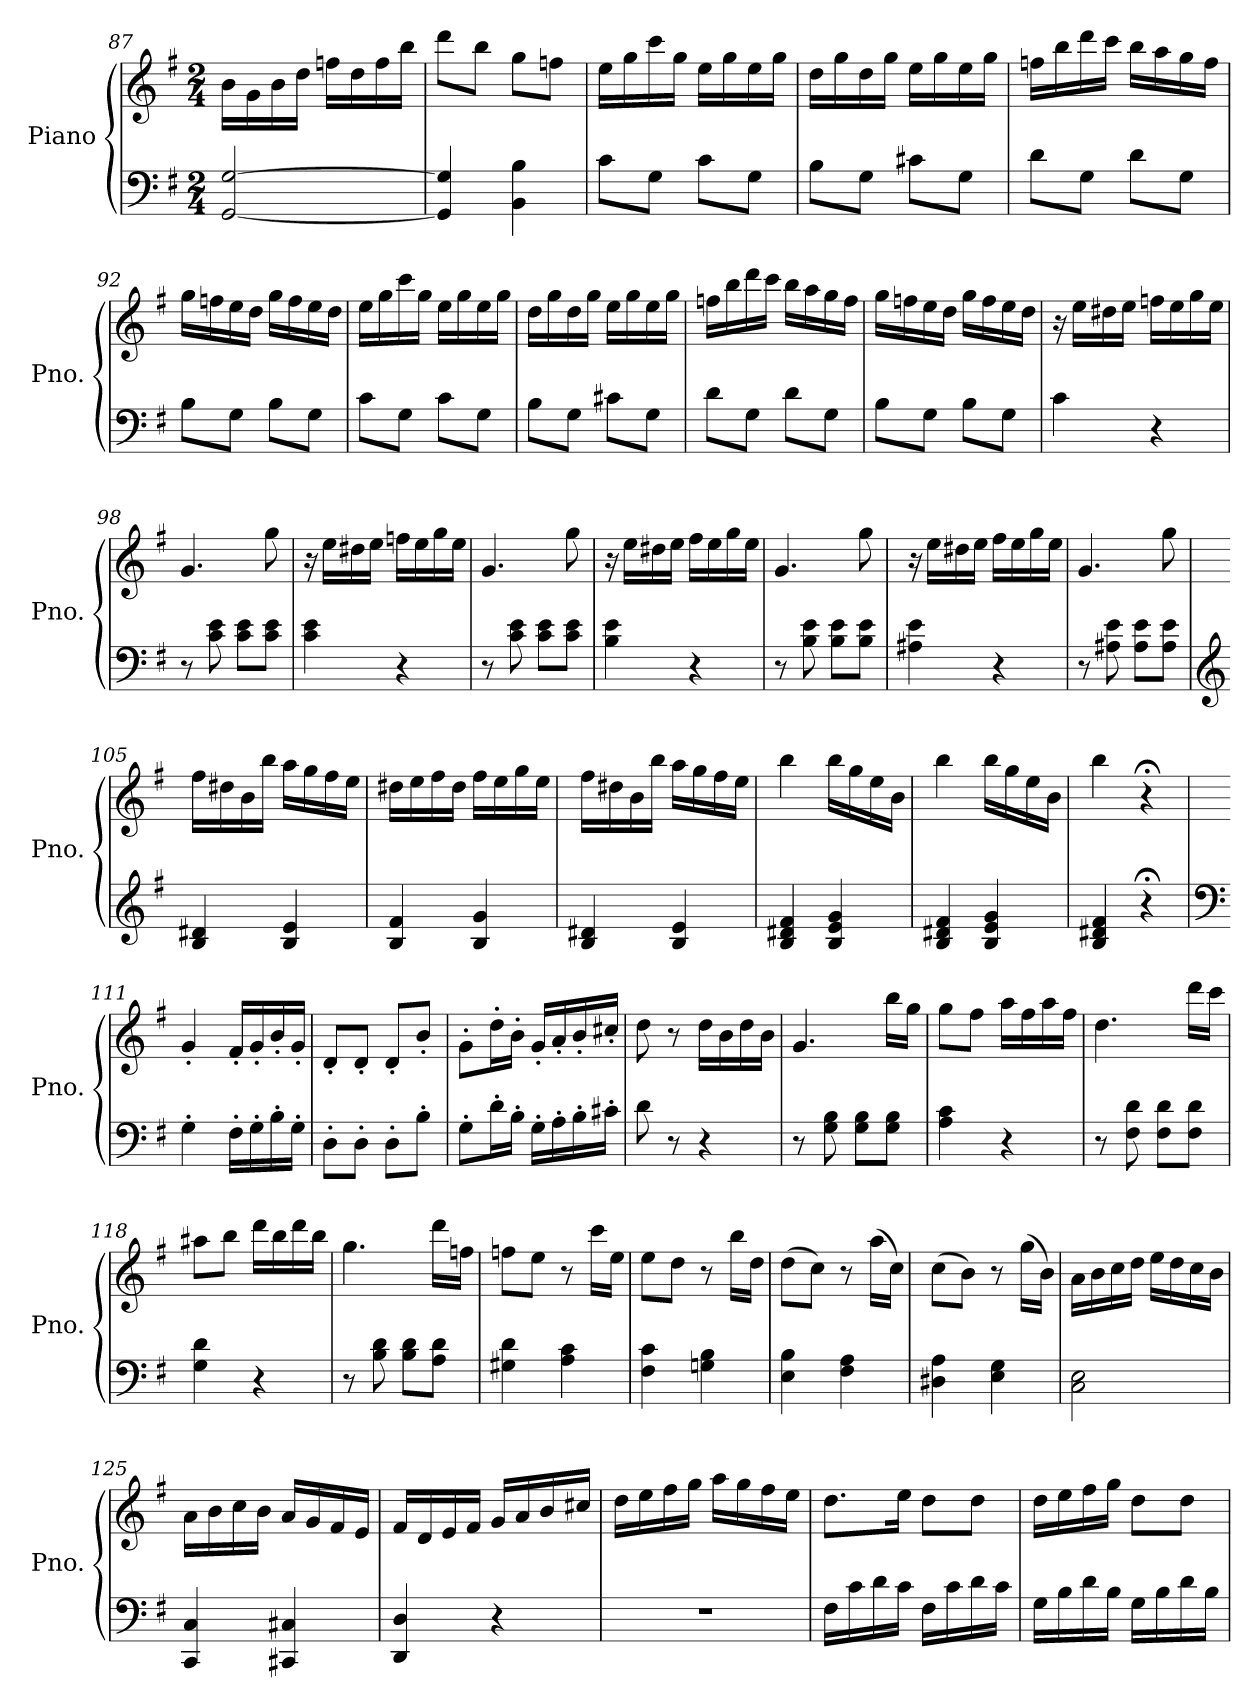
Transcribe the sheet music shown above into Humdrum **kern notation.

**kern	**kern
*part1	*part1
*staff2	*staff1
*I"Piano	*
*I'Pno.	*
*clefF4	*clefG2
*k[f#]	*k[f#]
*G:	*G:
*M2/4	*M2/4
=87	=87
[2GG/ [2G/	16b\LL
.	16g\
.	16b\
.	16dd\JJ
.	16ffn\LL
.	16dd\
.	16ff\
.	16bb\JJ
=88	=88
4GG/] 4G/]	8ddd\L
.	8bb\J
4BB\ 4B\	8gg\L
.	8ffn\J
=89	=89
8c\L	16ee\LL
.	16gg\
8G\J	16ccc\
.	16gg\JJ
8c\L	16ee\LL
.	16gg\
8G\J	16ee\
.	16gg\JJ
!!LO:LB:g=z
=90	=90
8B\L	16dd\LL
.	16gg\
8G\J	16dd\
.	16gg\JJ
8c#X\L	16ee\LL
.	16gg\
8G\J	16ee\
.	16gg\JJ
=91	=91
8d\L	16ffn\LL
.	16bb\
8G\J	16ddd\
.	16ccc\JJ
8d\L	16bb\LL
.	16aa\
8G\J	16gg\
.	16ff\JJ
!!LO:LB:g=z
=92	=92
8B\L	16gg\LL
.	16ffn\
8G\J	16ee\
.	16dd\JJ
8B\L	16gg\LL
.	16ff\
8G\J	16ee\
.	16dd\JJ
=93	=93
8c\L	16ee\LL
.	16gg\
8G\J	16ccc\
.	16gg\JJ
8c\L	16ee\LL
.	16gg\
8G\J	16ee\
.	16gg\JJ
=94	=94
8B\L	16dd\LL
.	16gg\
8G\J	16dd\
.	16gg\JJ
8c#X\L	16ee\LL
.	16gg\
8G\J	16ee\
.	16gg\JJ
=95	=95
8d\L	16ffn\LL
.	16bb\
8G\J	16ddd\
.	16ccc\JJ
8d\L	16bb\LL
.	16aa\
8G\J	16gg\
.	16ff\JJ
=96	=96
8B\L	16gg\LL
.	16ffn\
8G\J	16ee\
.	16dd\JJ
8B\L	16gg\LL
.	16ff\
8G\J	16ee\
.	16dd\JJ
!!LO:LB:g=z
=97	=97
4c\	16r
.	16ee\LL
.	16dd#X\
.	16ee\JJ
4r	16ffn\LL
.	16ee\
.	16gg\
.	16ee\JJ
=98	=98
8r	4.g/
8c\ 8e\	.
8c\ 8e\L	.
8c\ 8e\J	8gg\
=99	=99
4c\ 4e\	16r
.	16ee\LL
.	16dd#X\
.	16ee\JJ
4r	16ffn\LL
.	16ee\
.	16gg\
.	16ee\JJ
=100	=100
8r	4.g/
8c\ 8e\	.
8c\ 8e\L	.
8c\ 8e\J	8gg\
=101	=101
4B\ 4e\	16r
.	16ee\LL
.	16dd#X\
.	16ee\JJ
4r	16ff#\LL
.	16ee\
.	16gg\
.	16ee\JJ
=102	=102
8r	4.g/
8B\ 8e\	.
8B\ 8e\L	.
8B\ 8e\J	8gg\
!!LO:LB:g=z
=103	=103
4A#X\ 4e\	16r
.	16ee\LL
.	16dd#X\
.	16ee\JJ
4r	16ff#\LL
.	16ee\
.	16gg\
.	16ee\JJ
=104	=104
8r	4.g/
8A#X\ 8e\	.
8A#\ 8e\L	.
8A#\ 8e\J	8gg\
=105	=105
*clefG2	*
4B/ 4d#X/	16ff#\LL
.	16dd#X\
.	16b\
.	16bb\JJ
4B/ 4e/	16aa\LL
.	16gg\
.	16ff#\
.	16ee\JJ
=106	=106
4B/ 4f#/	16dd#X\LL
.	16ee\
.	16ff#\
.	16dd#\JJ
4B/ 4g/	16ff#\LL
.	16ee\
.	16gg\
.	16ee\JJ
=107	=107
4B/ 4d#X/	16ff#\LL
.	16dd#X\
.	16b\
.	16bb\JJ
4B/ 4e/	16aa\LL
.	16gg\
.	16ff#\
.	16ee\JJ
!!LO:PB:g=z
=108	=108
4B/ 4d#X/ 4f#/	4bb\
4B/ 4e/ 4g/	16bb\LL
.	16gg\
.	16ee\
.	16b\JJ
!!LO:LB:g=z
=109	=109
4B/ 4d#X/ 4f#/	4bb\
4B/ 4e/ 4g/	16bb\LL
.	16gg\
.	16ee\
.	16b\JJ
=110	=110
4B/ 4d#X/ 4f#/	4bb\
4r;<	4r;<
=111	=111
*clefF4	*
4G'\	4g'/
16F#'\LL	16f#'/LL
16G'\	16g'/
16B'\	16b'/
16G'\JJ	16g'/JJ
=112	=112
8D'\L	8d'/L
8D'\J	8d'/J
8D'\L	8d'/L
8B'\J	8b'/J
=113	=113
8G'\L	8g'\L
16d'\L	16dd'\L
16B'\JJ	16b'\JJ
16G'\LL	16g'/LL
16A'\	16a'/
16B'\	16b'/
16c#X'\JJ	16cc#X'/JJ
=114	=114
8d\	8dd\
8r	8r
4r	16dd\LL
.	16b\
.	16dd\
.	16b\JJ
=115	=115
8r	4.g/
8G\ 8B\	.
8G\ 8B\L	.
8G\ 8B\J	16bb\LL
.	16gg\JJ
!!LO:LB:g=z
=116	=116
4A\ 4c\	8gg\L
.	8ff#\J
4r	16aa\LL
.	16ff#\
.	16aa\
.	16ff#\JJ
=117	=117
8r	4.dd\
8F#\ 8d\	.
8F#\ 8d\L	.
8F#\ 8d\J	16ddd\LL
.	16ccc\JJ
=118	=118
4G\ 4d\	8aa#X\L
.	8bb\J
4r	16ddd\LL
.	16bb\
.	16ddd\
.	16bb\JJ
=119	=119
8r	4.gg\
8B\ 8d\	.
8B\ 8d\L	.
8A\ 8d\J	16ddd\LL
.	16ffn\JJ
=120	=120
4G#X\ 4d\	8ffn\L
.	8ee\J
4A\ 4c\	8r
.	16ccc\LL
.	16ee\JJ
=121	=121
4F#\ 4c\	8ee\L
.	8dd\J
4Gn\ 4B\	8r
.	16bb\LL
.	16dd\JJ
=122	=122
4E\ 4B\	(8dd\L
.	8cc\J)
4F#\ 4A\	8r
.	(16aa\LL
.	16cc\JJ)
!!LO:LB:g=z
=123	=123
4D#i\ 4A\	(8cc\L
.	8b\J)
4E\ 4G\	8r
.	(16gg\LL
.	16b\JJ)
=124	=124
2C\ 2E\	16a\LL
.	16b\
.	16cc\
.	16dd\JJ
.	16ee\LL
.	16dd\
.	16cc\
.	16b\JJ
=125	=125
4CC/ 4C/	16a\LL
.	16b\
.	16cc\
.	16b\JJ
4CC#X/ 4C#X/	16a/LL
.	16g/
.	16f#/
.	16e/JJ
=126	=126
4DD/ 4D/	16f#/LL
.	16d/
.	16e/
.	16f#/JJ
4r	16g/LL
.	16a/
.	16b/
.	16cc#X/JJ
=127	=127
2r	16dd\LL
.	16ee\
.	16ff#\
.	16gg\JJ
.	16aa\LL
.	16gg\
.	16ff#\
.	16ee\JJ
!!LO:LB:g=z
=128	=128
16F#\LL	8.dd\L
16c\	.
16d\	.
16c\JJ	16ee\Jk
16F#\LL	8dd\L
16c\	.
16d\	8dd\J
16c\JJ	.
=129	=129
16G\LL	16dd\LL
16B\	16ee\
16d\	16ff#\
16B\JJ	16gg\JJ
16G\LL	8dd\L
16B\	.
16d\	8dd\J
16B\JJ	.
=	=
*-	*-
